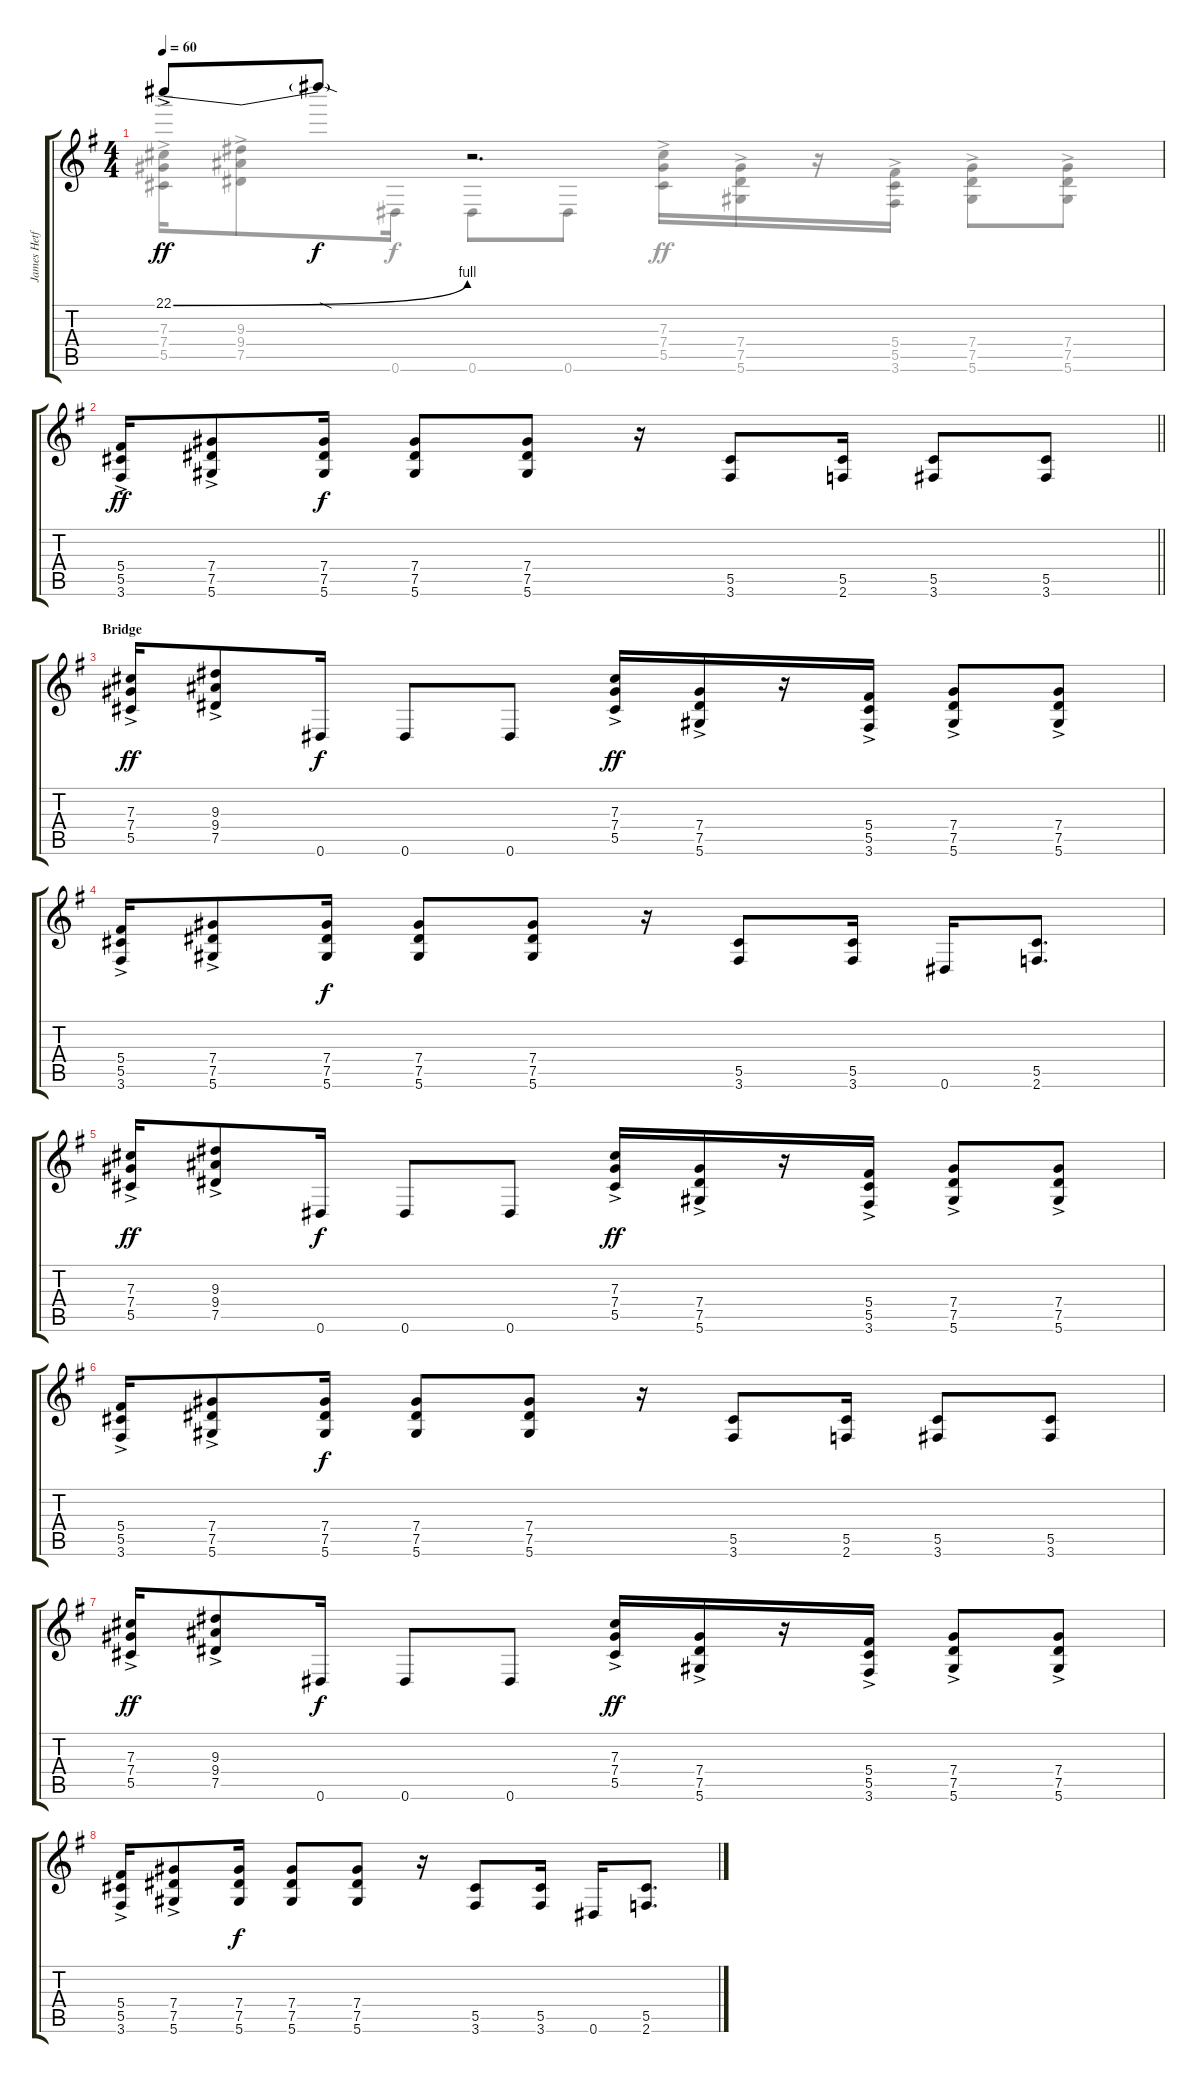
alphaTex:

\track ("James Hetfield [Guitar]" "James Hetf") {instrument distortionguitar}
\staff {score tabs}
\tuning (Eb4 Bb3 Gb3 Db3 Ab2 Eb2) {hide}
\voice
\ts (4 4)
\tempo 60
\clef g2
\ks g
22.1{be (bend 0 0 60 4) ac}.8{dy ff} 22.1{sod t}.8{dy f} r.2{d} |
\barLineRight lightlight
(5.4{ac} 5.5{ac} 3.6{ac}).16{dy ff} (7.4{ac} 7.5{ac} 5.6{ac}).8 (7.4 7.5 5.6).16{dy f} (7.4 7.5 5.6).8 (7.4 7.5 5.6).8 r.16 (5.5 3.6).8 (5.5 2.6).16 (5.5 3.6).8 (5.5 3.6).8 |
\section ("" "Bridge")
(7.3{ac} 7.4{ac} 5.5{ac}).16{dy ff} (9.3{ac} 9.4{ac} 7.5{ac}).8 0.6.16{dy f} 0.6.8 0.6.8 (7.3{ac} 7.4{ac} 5.5{ac}).16{dy ff} (7.4{ac} 7.5{ac} 5.6{ac}).16 r.16 (5.4{ac} 5.5{ac} 3.6{ac}).16 (7.4{ac} 7.5{ac} 5.6{ac}).8 (7.4{ac} 7.5{ac} 5.6{ac}).8 |
(5.4{ac} 5.5{ac} 3.6{ac}).16 (7.4{ac} 7.5{ac} 5.6{ac}).8 (7.4 7.5 5.6).16{dy f} (7.4 7.5 5.6).8 (7.4 7.5 5.6).8 r.16 (5.5 3.6).8 (5.5 3.6).16 0.6.16 (5.5 2.6).8{d} |
(7.3{ac} 7.4{ac} 5.5{ac}).16{dy ff} (9.3{ac} 9.4{ac} 7.5{ac}).8 0.6.16{dy f} 0.6.8 0.6.8 (7.3{ac} 7.4{ac} 5.5{ac}).16{dy ff} (7.4{ac} 7.5{ac} 5.6{ac}).16 r.16 (5.4{ac} 5.5{ac} 3.6{ac}).16 (7.4{ac} 7.5{ac} 5.6{ac}).8 (7.4{ac} 7.5{ac} 5.6{ac}).8 |
(5.4{ac} 5.5{ac} 3.6{ac}).16 (7.4{ac} 7.5{ac} 5.6{ac}).8 (7.4 7.5 5.6).16{dy f} (7.4 7.5 5.6).8 (7.4 7.5 5.6).8 r.16 (5.5 3.6).8 (5.5 2.6).16 (5.5 3.6).8 (5.5 3.6).8 |
(7.3{ac} 7.4{ac} 5.5{ac}).16{dy ff} (9.3{ac} 9.4{ac} 7.5{ac}).8 0.6.16{dy f} 0.6.8 0.6.8 (7.3{ac} 7.4{ac} 5.5{ac}).16{dy ff} (7.4{ac} 7.5{ac} 5.6{ac}).16 r.16 (5.4{ac} 5.5{ac} 3.6{ac}).16 (7.4{ac} 7.5{ac} 5.6{ac}).8 (7.4{ac} 7.5{ac} 5.6{ac}).8 |
(5.4{ac} 5.5{ac} 3.6{ac}).16 (7.4{ac} 7.5{ac} 5.6{ac}).8 (7.4 7.5 5.6).16{dy f} (7.4 7.5 5.6).8 (7.4 7.5 5.6).8 r.16 (5.5 3.6).8 (5.5 3.6).16 0.6.16 (5.5 2.6).8{d}
\voice
\clef g2
\ottava regular
\simile none
\ks g
(7.3{ac} 7.4{ac} 5.5{ac}).16{dy ff} (9.3{ac} 9.4{ac} 7.5{ac}).8 0.6.16{dy f} 0.6.8 0.6.8 (7.3{ac} 7.4{ac} 5.5{ac}).16{dy ff} (7.4{ac} 7.5{ac} 5.6{ac}).16 r.16 (5.4{ac} 5.5{ac} 3.6{ac}).16 (7.4{ac} 7.5{ac} 5.6{ac}).8 (7.4{ac} 7.5{ac} 5.6{ac}).8 |
\barLineRight lightlight
|
|
|
|
|
|
